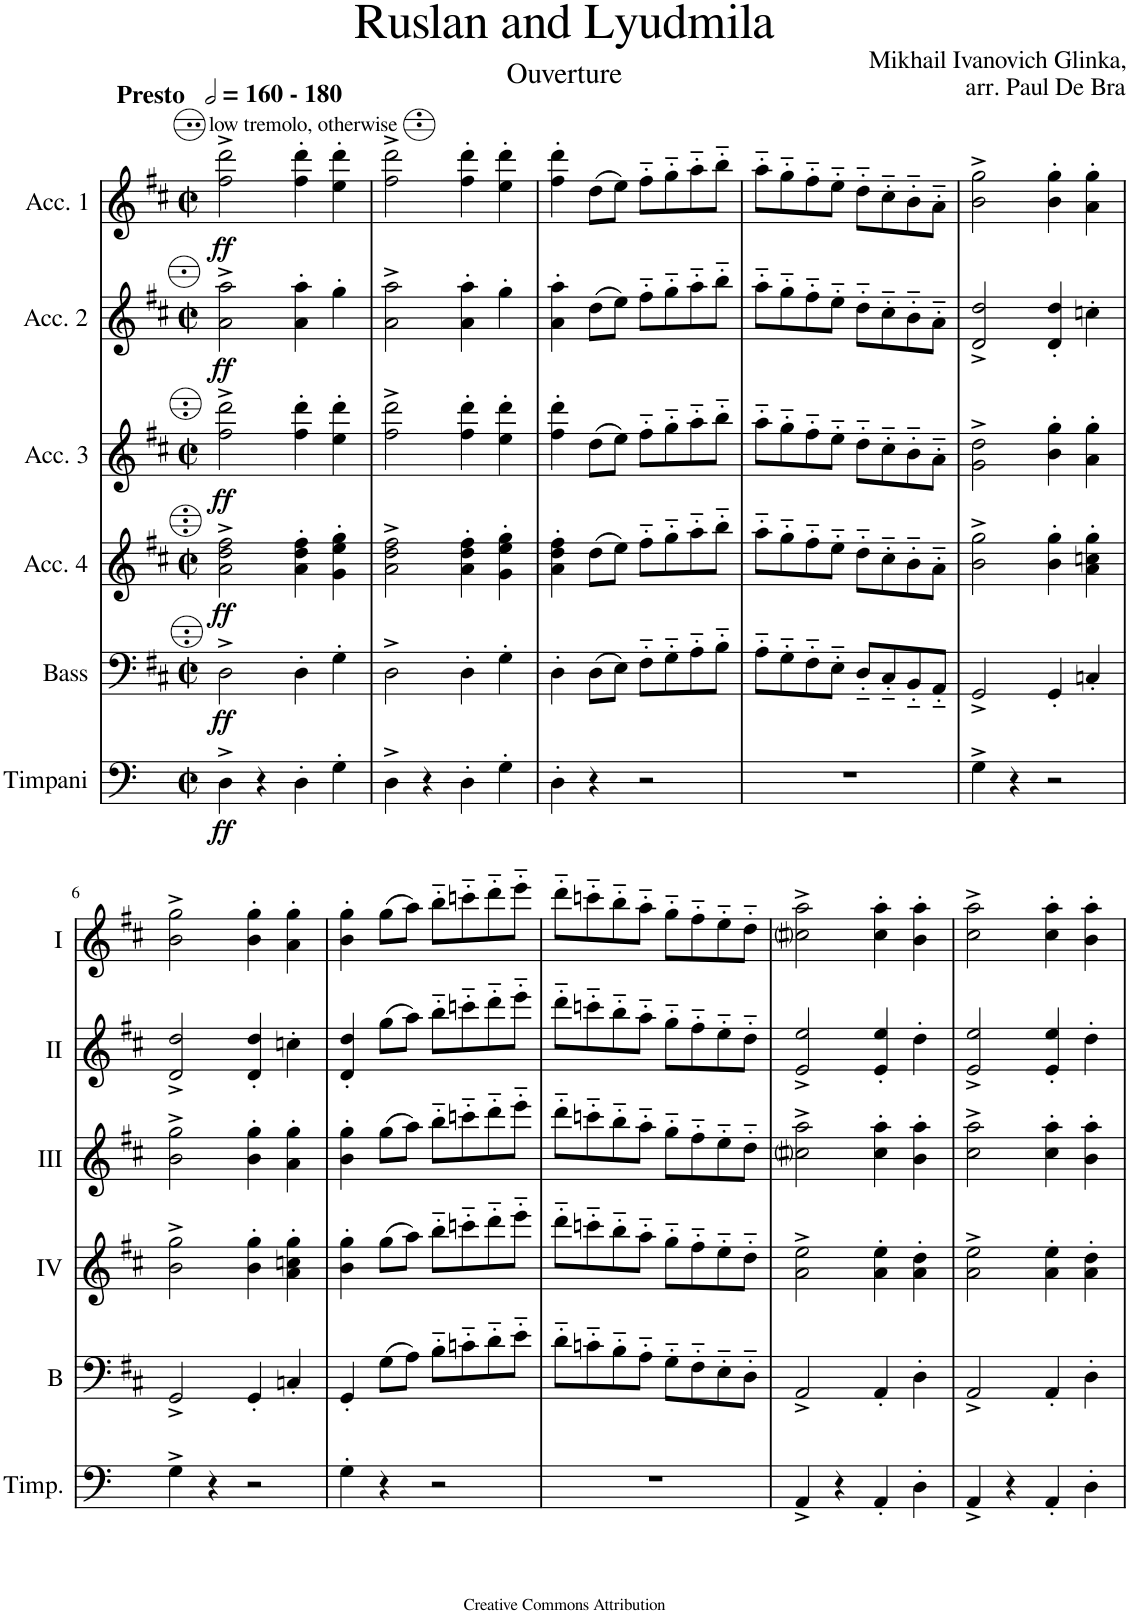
**kern	**dynam	**kern	**dynam	**kern	**dynam	**kern	**dynam	**kern	**dynam	**kern	**dynam
*part6	*part6	*part5	*part5	*part4	*part4	*part3	*part3	*part2	*part2	*part1	*part1
*staff6	*staff6	*staff5	*staff5	*staff4	*staff4	*staff3	*staff3	*staff2	*staff2	*staff1	*staff1
*I"Timpani	*	*I"Bass	*	*I"Acc. 4	*	*I"Acc. 3	*	*I"Acc. 2	*	*I"Acc. 1	*
*I'Timp.	*	*I'B	*	*	*	*	*	*	*	*	*
*clefF4	*	*clefF4	*	*clefG2	*	*clefG2	*	*clefG2	*	*clefG2	*
*	*	*Trd7c12	*	*Trd7c12	*	*Trd7c12	*	*	*	*	*
*k[f#c#]	*	*k[f#c#]	*	*k[f#c#]	*	*k[f#c#]	*	*k[f#c#]	*	*k[f#c#]	*
*M2/2	*	*M2/2	*	*M2/2	*	*M2/2	*	*M2/2	*	*M2/2	*
*met(c|)	*	*met(c|)	*	*met(c|)	*	*met(c|)	*	*met(c|)	*	*met(c|)	*
*MM320	*	*MM320	*	*MM320	*	*MM320	*	*MM320	*	*MM320	*
=1	=1	=1	=1	=1	=1	=1	=1	=1	=1	=1	=1
!	!	!	!	!	!	!	!	!	!	!LO:TX:a:B:t=Presto	!
!	!	!	!	!	!	!	!	!	!	!LO:TX:a:B:t=- 180	!
!	!	!	!	!	!	!	!	!	!	!LO:TX:a:t=low tremolo, otherwise	!
!	!LO:DY:b	!	!LO:DY:b	!	!LO:DY:b	!	!LO:DY:b	!	!LO:DY:b	!	!LO:DY:b
4D^\	ff	2D^\	ff	2a\^ 2dd\^ 2ff#\^	ff	2ff#\^ 2ddd\^	ff	2a\^ 2aa\^	ff	2ff#\^ 2ddd\^	ff
4r	.	.	.	.	.	.	.	.	.	.	.
4D'\	.	4D'\	.	4a\' 4dd\' 4ff#\'	.	4ff#\' 4ddd\'	.	4a\' 4aa\'	.	4ff#\' 4ddd\'	.
4G'\	.	4G'\	.	4g\' 4ee\' 4gg\'	.	4ee\' 4ddd\'	.	4gg'\	.	4ee\' 4ddd\'	.
=2	=2	=2	=2	=2	=2	=2	=2	=2	=2	=2	=2
4D^\	.	2D^\	.	2a\^ 2dd\^ 2ff#\^	.	2ff#\^ 2ddd\^	.	2a\^ 2aa\^	.	2ff#\^ 2ddd\^	.
4r	.	.	.	.	.	.	.	.	.	.	.
4D'\	.	4D'\	.	4a\' 4dd\' 4ff#\'	.	4ff#\' 4ddd\'	.	4a\' 4aa\'	.	4ff#\' 4ddd\'	.
4G'\	.	4G'\	.	4g\' 4ee\' 4gg\'	.	4ee\' 4ddd\'	.	4gg'\	.	4ee\' 4ddd\'	.
=3	=3	=3	=3	=3	=3	=3	=3	=3	=3	=3	=3
4D'\	.	4D'\	.	4a\' 4dd\' 4ff#\'	.	4ff#\' 4ddd\'	.	4a\' 4aa\'	.	4ff#\' 4ddd\'	.
4r	.	(8D\L	.	(8dd\L	.	(8dd\L	.	(8dd\L	.	(8dd\L	.
.	.	8E\J)	.	8ee\J)	.	8ee\J)	.	8ee\J)	.	8ee\J)	.
2r	.	8F#'~\L	.	8ff#'~\L	.	8ff#'~\L	.	8ff#'~\L	.	8ff#'~\L	.
.	.	8G'~\	.	8gg'~\	.	8gg'~\	.	8gg'~\	.	8gg'~\	.
.	.	8A'~\	.	8aa'~\	.	8aa'~\	.	8aa'~\	.	8aa'~\	.
.	.	8B'~\J	.	8bb'~\J	.	8bb'~\J	.	8bb'~\J	.	8bb'~\J	.
=4	=4	=4	=4	=4	=4	=4	=4	=4	=4	=4	=4
1r	.	8A'~\L	.	8aa'~\L	.	8aa'~\L	.	8aa'~\L	.	8aa'~\L	.
.	.	8G'~\	.	8gg'~\	.	8gg'~\	.	8gg'~\	.	8gg'~\	.
.	.	8F#'~\	.	8ff#'~\	.	8ff#'~\	.	8ff#'~\	.	8ff#'~\	.
.	.	8E'~\J	.	8ee'~\J	.	8ee'~\J	.	8ee'~\J	.	8ee'~\J	.
.	.	8D'~/L	.	8dd'~\L	.	8dd'~\L	.	8dd'~\L	.	8dd'~\L	.
.	.	8C#'~/	.	8cc#'~\	.	8cc#'~\	.	8cc#'~\	.	8cc#'~\	.
.	.	8BB'~/	.	8b'~\	.	8b'~\	.	8b'~\	.	8b'~\	.
.	.	8AA'~/J	.	8a'~\J	.	8a'~\J	.	8a'~\J	.	8a'~\J	.
=5	=5	=5	=5	=5	=5	=5	=5	=5	=5	=5	=5
4G^\	.	2GG^/	.	2b\^ 2gg\^	.	2g\^ 2dd\^	.	2d/^ 2dd/^	.	2b\^ 2gg\^	.
4r	.	.	.	.	.	.	.	.	.	.	.
2r	.	4GG'/	.	4b\' 4gg\'	.	4b\' 4gg\'	.	4d/' 4dd/'	.	4b\' 4gg\'	.
.	.	4Cn'/	.	4a\' 4ccn\' 4gg\'	.	4a\' 4gg\'	.	4ccn'\	.	4a\' 4gg\'	.
!!LO:LB:g=z
=6	=6	=6	=6	=6	=6	=6	=6	=6	=6	=6	=6
4G^\	.	2GG^/	.	2b\^ 2gg\^	.	2b\^ 2gg\^	.	2d/^ 2dd/^	.	2b\^ 2gg\^	.
4r	.	.	.	.	.	.	.	.	.	.	.
2r	.	4GG'/	.	4b\' 4gg\'	.	4b\' 4gg\'	.	4d/' 4dd/'	.	4b\' 4gg\'	.
.	.	4Cn'/	.	4a\' 4ccn\' 4gg\'	.	4a\' 4gg\'	.	4ccn'\	.	4a\' 4gg\'	.
=7	=7	=7	=7	=7	=7	=7	=7	=7	=7	=7	=7
4G'\	.	4GG'/	.	4b\' 4gg\'	.	4b\' 4gg\'	.	4d/' 4dd/'	.	4b\' 4gg\'	.
4r	.	(8G\L	.	(8gg\L	.	(8gg\L	.	(8gg\L	.	(8gg\L	.
.	.	8A\J)	.	8aa\J)	.	8aa\J)	.	8aa\J)	.	8aa\J)	.
2r	.	8B'~\L	.	8bb'~\L	.	8bb'~\L	.	8bb'~\L	.	8bb'~\L	.
.	.	8cn'~\	.	8cccn'~\	.	8cccn'~\	.	8cccn'~\	.	8cccn'~\	.
.	.	8d'~\	.	8ddd'~\	.	8ddd'~\	.	8ddd'~\	.	8ddd'~\	.
.	.	8e'~\J	.	8eee'~\J	.	8eee'~\J	.	8eee'~\J	.	8eee'~\J	.
=8	=8	=8	=8	=8	=8	=8	=8	=8	=8	=8	=8
1r	.	8d'~\L	.	8ddd'~\L	.	8ddd'~\L	.	8ddd'~\L	.	8ddd'~\L	.
.	.	8cn'~\	.	8cccn'~\	.	8cccn'~\	.	8cccn'~\	.	8cccn'~\	.
.	.	8B'~\	.	8bb'~\	.	8bb'~\	.	8bb'~\	.	8bb'~\	.
.	.	8A'~\J	.	8aa'~\J	.	8aa'~\J	.	8aa'~\J	.	8aa'~\J	.
.	.	8G'~\L	.	8gg'~\L	.	8gg'~\L	.	8gg'~\L	.	8gg'~\L	.
.	.	8F#'~\	.	8ff#'~\	.	8ff#'~\	.	8ff#'~\	.	8ff#'~\	.
.	.	8E'~\	.	8ee'~\	.	8ee'~\	.	8ee'~\	.	8ee'~\	.
.	.	8D'~\J	.	8dd'~\J	.	8dd'~\J	.	8dd'~\J	.	8dd'~\J	.
=9	=9	=9	=9	=9	=9	=9	=9	=9	=9	=9	=9
4AA^/	.	2AA^/	.	2a\^ 2ee\^	.	2cc#i\^ 2aa\^	.	2e/^ 2ee/^	.	2cc#i\^ 2aa\^	.
4r	.	.	.	.	.	.	.	.	.	.	.
4AA'/	.	4AA'/	.	4a\' 4ee\'	.	4cc#\' 4aa\'	.	4e/' 4ee/'	.	4cc#\' 4aa\'	.
4D'\	.	4D'\	.	4a\' 4dd\'	.	4b\' 4aa\'	.	4dd'\	.	4b\' 4aa\'	.
=10	=10	=10	=10	=10	=10	=10	=10	=10	=10	=10	=10
4AA^/	.	2AA^/	.	2a\^ 2ee\^	.	2cc#\^ 2aa\^	.	2e/^ 2ee/^	.	2cc#\^ 2aa\^	.
4r	.	.	.	.	.	.	.	.	.	.	.
4AA'/	.	4AA'/	.	4a\' 4ee\'	.	4cc#\' 4aa\'	.	4e/' 4ee/'	.	4cc#\' 4aa\'	.
4D'\	.	4D'\	.	4a\' 4dd\'	.	4b\' 4aa\'	.	4dd'\	.	4b\' 4aa\'	.
=	=	=	=	=	=	=	=	=	=	=	=
*-	*-	*-	*-	*-	*-	*-	*-	*-	*-	*-	*-
